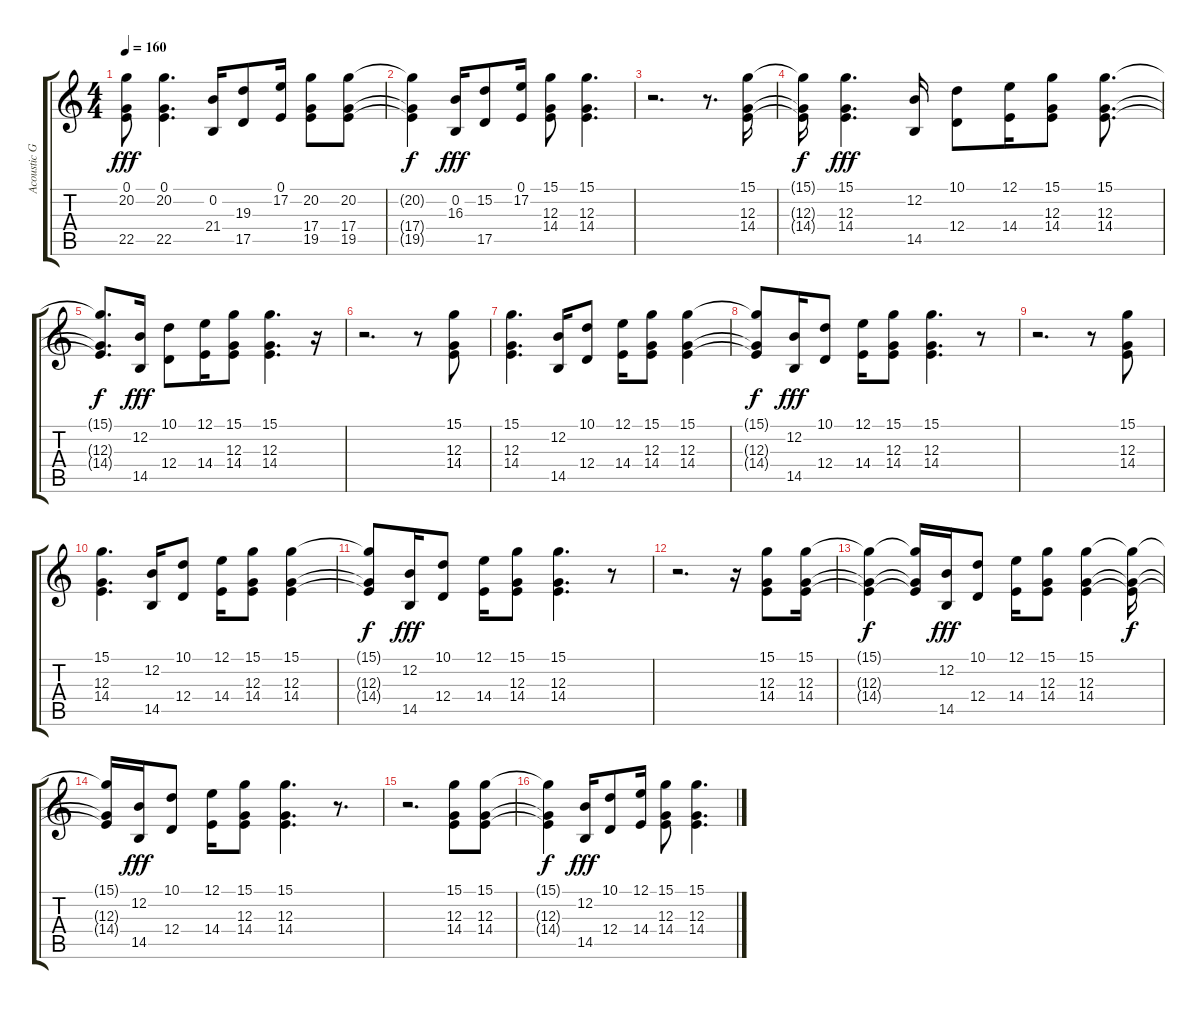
\track ("Acoustic Grand Piano" "Acoustic G") {instrument acousticgrandpiano}
\staff {score tabs}
\tuning (E4 B3 G3 D3 A2 E2) {hide}
\ts (4 4)
\tempo 160
\clef g2
\ks c
(0.1 20.2 22.5).8{dy fff} (0.1 20.2 22.5).4{d} (0.2 21.4).16 (19.3 17.5).8 (0.1 17.2).16 (20.2 17.4 19.5).8 (20.2 17.4 19.5).8 |
(20.2{t} 17.4{t} 19.5{t}).4{dy f} (0.2 16.3).16{dy fff} (15.2 17.5).8 (0.1 17.2).16 (15.1 12.3 14.4).8 (15.1 12.3 14.4).4{d} |
r.2{d} r.8{d} (15.1 12.3 14.4).16 |
(15.1{t} 12.3{t} 14.4{t}).16{dy f} (15.1 12.3 14.4).4{d dy fff} (12.2 14.5).16 (10.1 12.4).8 (12.1 14.4).16 (15.1 12.3 14.4).8 (15.1 12.3 14.4).8{d} |
(15.1{t} 12.3{t} 14.4{t}).8{d dy f} (12.2 14.5).16{dy fff} (10.1 12.4).8 (12.1 14.4).16 (15.1 12.3 14.4).8 (15.1 12.3 14.4).4{d} r.16 |
r.2{d} r.8 (15.1 12.3 14.4).8 |
(15.1 12.3 14.4).4{d} (12.2 14.5).16 (10.1 12.4).8 (12.1 14.4).16 (15.1 12.3 14.4).8 (15.1 12.3 14.4).4 |
(15.1{t} 12.3{t} 14.4{t}).8{dy f} (12.2 14.5).16{dy fff} (10.1 12.4).8 (12.1 14.4).16 (15.1 12.3 14.4).8 (15.1 12.3 14.4).4{d} r.8 |
r.2{d} r.8 (15.1 12.3 14.4).8 |
(15.1 12.3 14.4).4{d} (12.2 14.5).16 (10.1 12.4).8 (12.1 14.4).16 (15.1 12.3 14.4).8 (15.1 12.3 14.4).4 |
(15.1{t} 12.3{t} 14.4{t}).8{dy f} (12.2 14.5).16{dy fff} (10.1 12.4).8 (12.1 14.4).16 (15.1 12.3 14.4).8 (15.1 12.3 14.4).4{d} r.8 |
r.2{d} r.16 (15.1 12.3 14.4).8 (15.1 12.3 14.4).16 |
(15.1{t} 12.3{t} 14.4{t}).4{dy f} (15.1{t} 12.3{t} 14.4{t}).16 (12.2 14.5).16{dy fff} (10.1 12.4).8 (12.1 14.4).16 (15.1 12.3 14.4).8 (15.1 12.3 14.4).4 (15.1{t} 12.3{t} 14.4{t}).16{dy f} |
(15.1{t} 12.3{t} 14.4{t}).16 (12.2 14.5).16{dy fff} (10.1 12.4).8 (12.1 14.4).16 (15.1 12.3 14.4).8 (15.1 12.3 14.4).4{d} r.8{d} |
r.2{d} (15.1 12.3 14.4).8 (15.1 12.3 14.4).8 |
(15.1{t} 12.3{t} 14.4{t}).4{dy f} (12.2 14.5).16{dy fff} (10.1 12.4).8 (12.1 14.4).16 (15.1 12.3 14.4).8 (15.1 12.3 14.4).4{d}
